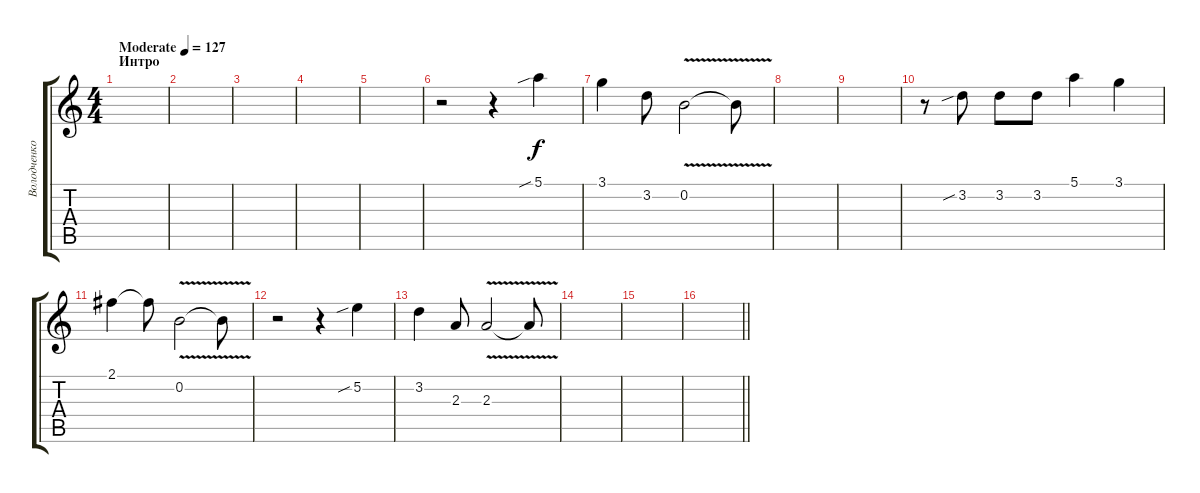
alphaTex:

\track ("Володченко" "Володченко") {instrument acousticguitarsteel}
\staff {score tabs}
\tuning (E4 B3 G3 D3 A2 E2) {hide}
\ts (4 4)
\section ("" "Интро")
\tempo (127 "Moderate")
\clef g2
\ks c
|
|
|
|
|
r.2 r.4 5.1{sib}.4 |
3.1.4 3.2.8 0.2{v}.2 0.2{t}.8 |
|
|
r.8 3.2{sib}.8 3.2.8 3.2.8 5.1.4 3.1.4 |
2.1.4 2.1{t}.8 0.2{v}.2 0.2{t}.8 |
r.2 r.4 5.2{sib}.4 |
3.2.4 2.3.8 2.3{v}.2 2.3{t}.8 |
|
|
\barLineRight lightlight
